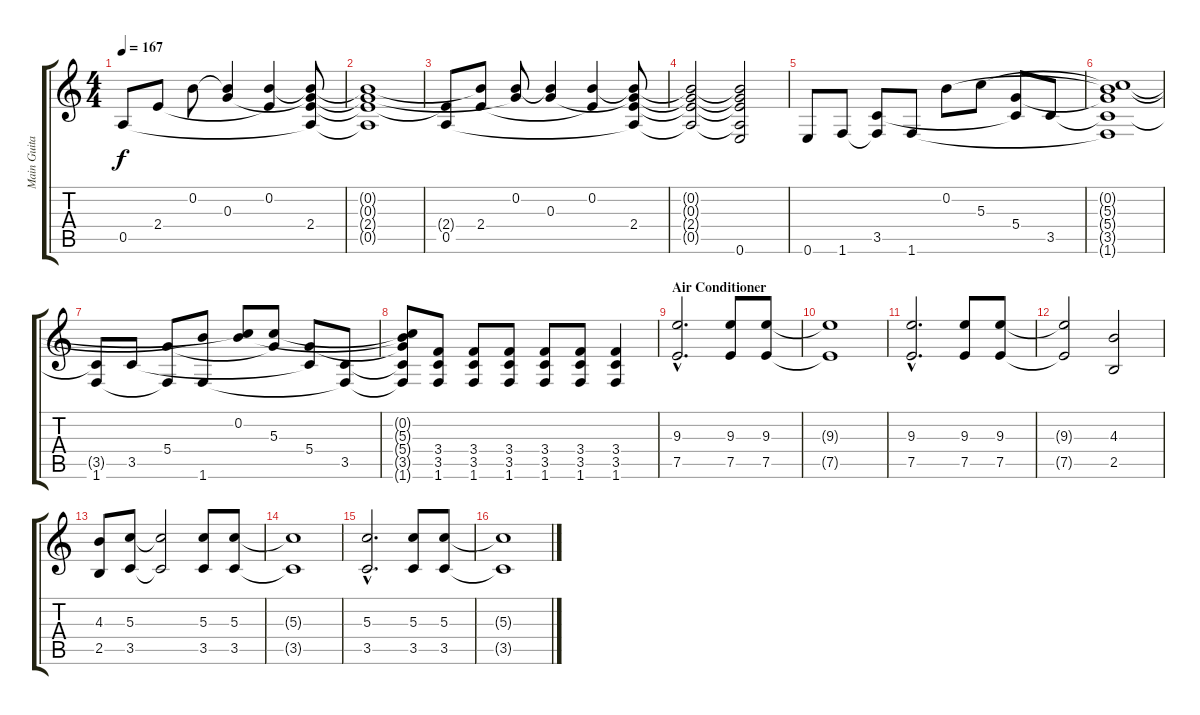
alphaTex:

\track ("Main Guitar" "Main Guita") {instrument acousticguitarsteel}
\staff {score tabs}
\tuning (E4 B3 G3 D3 A2 E2) {hide}
\ts (4 4)
\tempo 167
\clef g2
\ks c
0.5.8{dy f volume 14 instrument acousticguitarsteel} 2.4.8 0.2.8 (0.2{t} 0.3).4 (0.2 2.4{t}).4 (0.2{t} 0.3{t} 2.4 0.5{t}).8 |
(0.2{t} 0.3{t} 2.4{t} 0.5{t}).1 |
(2.4{t} 0.5).8 (0.2{t} 2.4).8 (0.2 0.3{t}).8 (0.2{t} 0.3).4 (0.2 2.4{t}).4 (0.2{t} 0.3{t} 2.4 0.5{t}).8 |
(0.2{t} 0.3{t} 2.4{t} 0.5{t}).2 (0.2{t} 0.3{t} 2.4{t} 0.5{t} 0.6).2 |
0.6.8 1.6.8 (3.5 1.6{t}).8 1.6.8 0.2.8 5.3.8 (5.4 3.5{t}).8 3.5.8 |
(0.2{t} 5.3{t} 5.4{t} 3.5{t} 1.6{t}).1 |
(3.5{t} 1.6).8 3.5.8 (5.4 1.6{t}).8 (0.2{t} 1.6).8 (0.2 5.3{t}).8 (5.3 5.4{t}).8 (5.4 3.5{t}).8 (3.5 1.6{t}).8 |
(0.2{t} 5.3{t} 5.4{t} 3.5{t} 1.6{t}).8 (3.4 3.5 1.6).8{volume 11 instrument distortionguitar} (3.4 3.5 1.6).8 (3.4 3.5 1.6).8 (3.4 3.5 1.6).8 (3.4 3.5 1.6).8 (3.4 3.5 1.6).4 |
\section ("" "Air Conditioner")
(9.3{hac} 7.5{hac}).2{d volume 11 instrument distortionguitar} (9.3 7.5).8 (9.3 7.5).8 |
(9.3{t} 7.5{t}).1 |
(9.3{hac} 7.5{hac}).2{d} (9.3 7.5).8 (9.3 7.5).8 |
(9.3{t} 7.5{t}).2 (4.3 2.5).2 |
(4.3 2.5).8 (5.3 3.5).8 (5.3{t} 3.5{t}).2 (5.3 3.5).8 (5.3 3.5).8 |
(5.3{t} 3.5{t}).1 |
(5.3{hac} 3.5{hac}).2{d} (5.3 3.5).8 (5.3 3.5).8 |
(5.3{t} 3.5{t}).1
